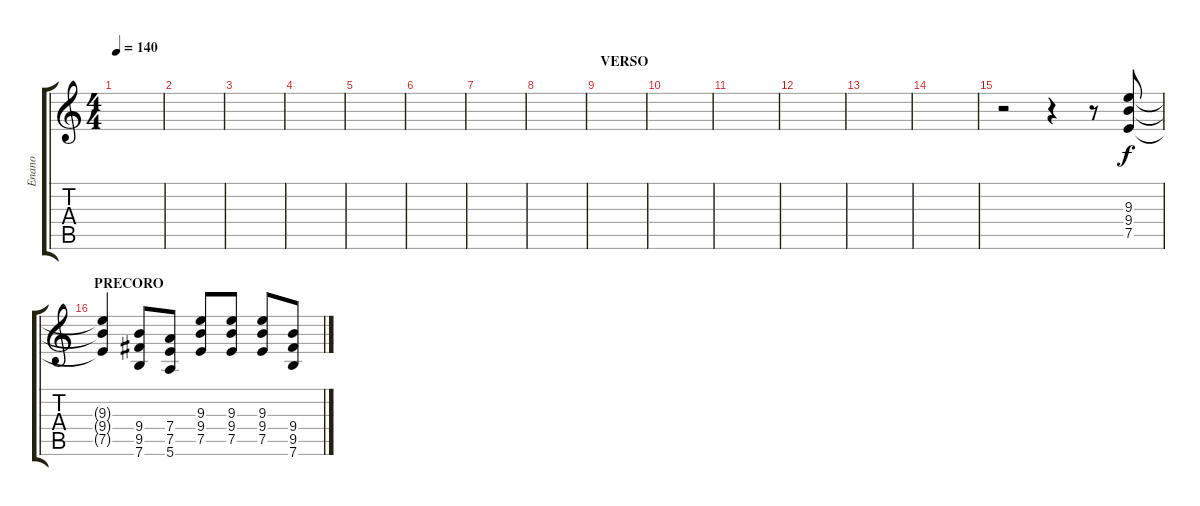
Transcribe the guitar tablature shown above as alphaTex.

\track ("Enano" "Enano") {instrument distortionguitar}
\staff {score tabs}
\tuning (E4 B3 G3 D3 A2 E2) {hide}
\ts (4 4)
\tempo 140
\clef g2
\ks c
|
|
|
|
|
|
|
|
\section ("" "VERSO")
|
|
|
|
|
|
r.2 r.4 r.8 (9.3 9.4 7.5).8 |
\section ("" "PRECORO")
(9.3{t} 9.4{t} 7.5{t}).4 (9.4 9.5 7.6).8 (7.4 7.5 5.6).8 (9.3 9.4 7.5).8 (9.3 9.4 7.5).8 (9.3 9.4 7.5).8 (9.4 9.5 7.6).8
